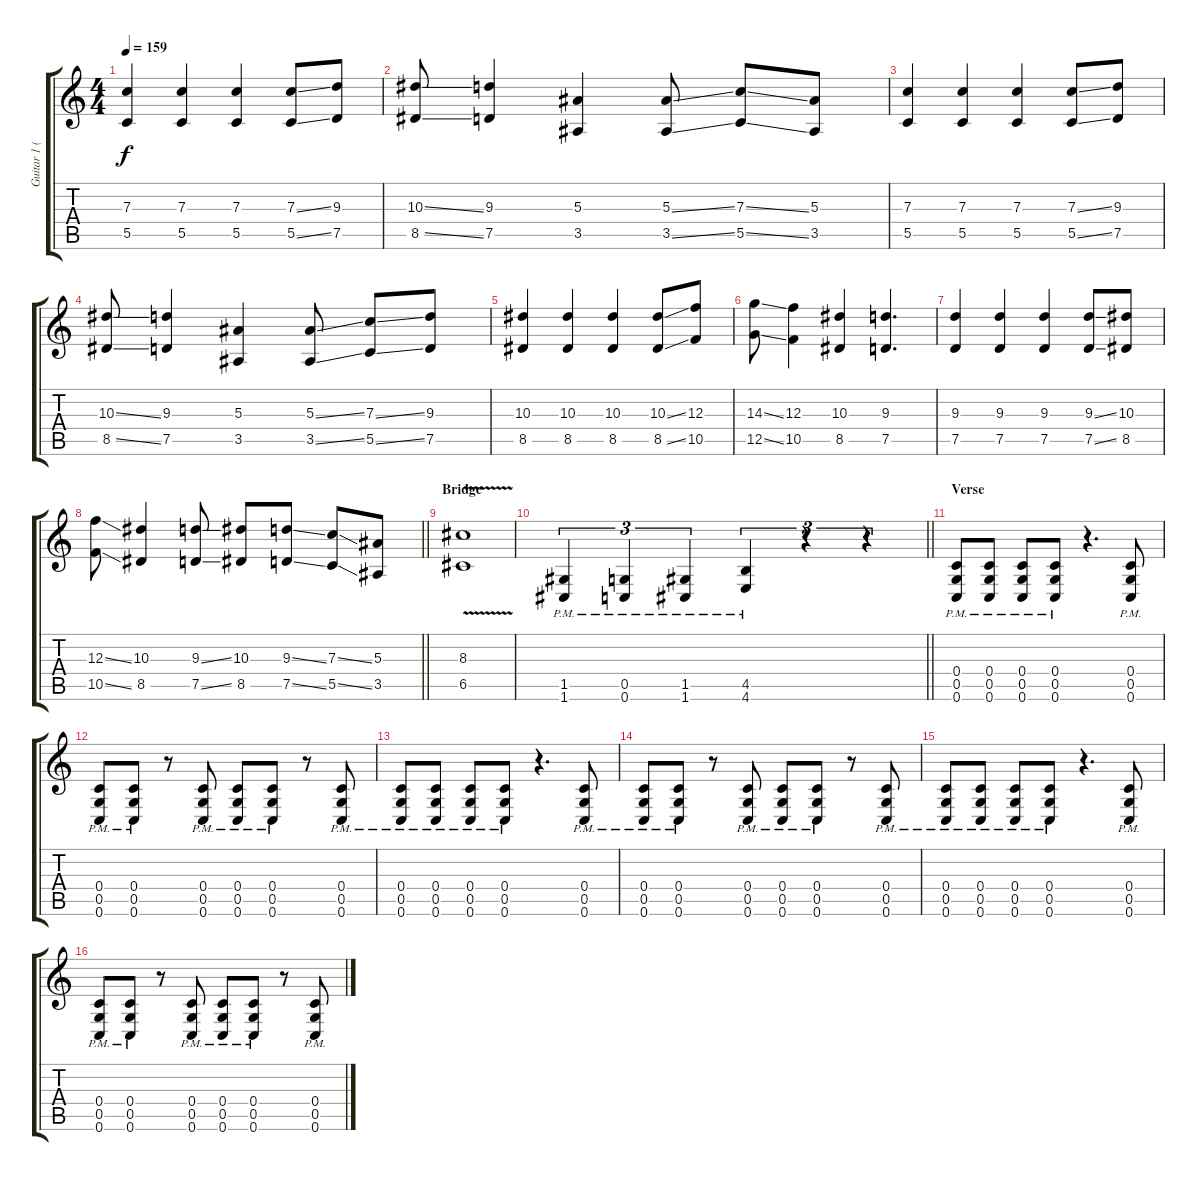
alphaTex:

\track ("Guitar 1 (Dan Jacobs)" "Guitar 1 (") {instrument distortionguitar}
\staff {score tabs}
\tuning (D4 A3 F3 C3 G2 C2) {hide}
\ts (4 4)
\tempo 159
\clef g2
\ks c
(7.3 5.5).4{dy f volume 10} (7.3 5.5).4 (7.3 5.5).4 (7.3{ss} 5.5{ss}).8 (9.3 7.5).8 |
(10.3{ss} 8.5{ss}).8 (9.3 7.5).4 (5.3 3.5).4 (5.3{ss} 3.5{ss}).8 (7.3{ss} 5.5{ss}).8 (5.3 3.5).8 |
(7.3 5.5).4 (7.3 5.5).4 (7.3 5.5).4 (7.3{ss} 5.5{ss}).8 (9.3 7.5).8 |
(10.3{ss} 8.5{ss}).8 (9.3 7.5).4 (5.3 3.5).4 (5.3{ss} 3.5{ss}).8 (7.3{ss} 5.5{ss}).8 (9.3 7.5).8 |
(10.3 8.5).4 (10.3 8.5).4 (10.3 8.5).4 (10.3{ss} 8.5{ss}).8 (12.3 10.5).8 |
(14.3{ss} 12.5{ss}).8 (12.3 10.5).4 (10.3 8.5).4 (9.3 7.5).4{d} |
(9.3 7.5).4 (9.3 7.5).4 (9.3 7.5).4 (9.3{ss} 7.5{ss}).8 (10.3 8.5).8 |
\barLineRight lightlight
(12.3{ss} 10.5{ss}).8 (10.3 8.5).4 (9.3{ss} 7.5{ss}).8 (10.3 8.5).8 (9.3{ss} 7.5{ss}).8 (7.3{ss} 5.5{ss}).8 (5.3 3.5).8 |
\section ("" "Bridge")
(8.3{v} 6.5{v}).1 |
\barLineRight lightlight
(1.5{pm} 1.6{pm}).4{tu (3 2)} (0.5{pm} 0.6{pm}).4{tu (3 2)} (1.5{pm} 1.6{pm}).4{tu (3 2)} (4.5{pm} 4.6{pm}).4{tu (3 2)} r.4{tu (3 2)} r.4{tu (3 2)} |
\section ("" "Verse")
(0.4{pm} 0.5{pm} 0.6{pm}).8 (0.4{pm} 0.5{pm} 0.6{pm}).8 (0.4{pm} 0.5{pm} 0.6{pm}).8 (0.4{pm} 0.5{pm} 0.6{pm}).8 r.4{d} (0.4{pm} 0.5{pm} 0.6{pm}).8 |
(0.4{pm} 0.5{pm} 0.6{pm}).8 (0.4{pm} 0.5{pm} 0.6{pm}).8 r.8 (0.4{pm} 0.5{pm} 0.6{pm}).8 (0.4{pm} 0.5{pm} 0.6{pm}).8 (0.4{pm} 0.5{pm} 0.6{pm}).8 r.8 (0.4{pm} 0.5{pm} 0.6{pm}).8 |
(0.4{pm} 0.5{pm} 0.6{pm}).8 (0.4{pm} 0.5{pm} 0.6{pm}).8 (0.4{pm} 0.5{pm} 0.6{pm}).8 (0.4{pm} 0.5{pm} 0.6{pm}).8 r.4{d} (0.4{pm} 0.5{pm} 0.6{pm}).8 |
(0.4{pm} 0.5{pm} 0.6{pm}).8 (0.4{pm} 0.5{pm} 0.6{pm}).8 r.8 (0.4{pm} 0.5{pm} 0.6{pm}).8 (0.4{pm} 0.5{pm} 0.6{pm}).8 (0.4{pm} 0.5{pm} 0.6{pm}).8 r.8 (0.4{pm} 0.5{pm} 0.6{pm}).8 |
(0.4{pm} 0.5{pm} 0.6{pm}).8 (0.4{pm} 0.5{pm} 0.6{pm}).8 (0.4{pm} 0.5{pm} 0.6{pm}).8 (0.4{pm} 0.5{pm} 0.6{pm}).8 r.4{d} (0.4{pm} 0.5{pm} 0.6{pm}).8 |
(0.4{pm} 0.5{pm} 0.6{pm}).8 (0.4{pm} 0.5{pm} 0.6{pm}).8 r.8 (0.4{pm} 0.5{pm} 0.6{pm}).8 (0.4{pm} 0.5{pm} 0.6{pm}).8 (0.4{pm} 0.5{pm} 0.6{pm}).8 r.8 (0.4{pm} 0.5{pm} 0.6{pm}).8
